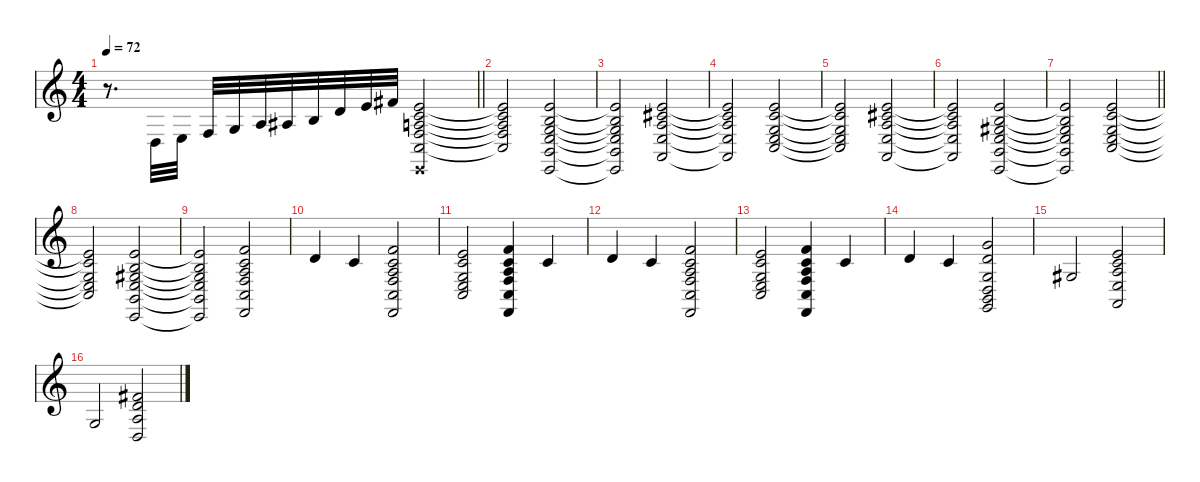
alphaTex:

\defaultSystemsLayout 4
\hideDynamics
\bracketExtendMode nobrackets
\singleTrackTrackNamePolicy hidden
\multiTrackTrackNamePolicy hidden
\otherSystemsTrackNameOrientation horizontal
\track ("Keys" "vln.") {instrument synthstrings1}
\staff {score}
\tuning (E4 B3 G3 D3 A2 E2)
\ts (4 4)
\tempo 72
\clef g2
\barLineRight lightlight
\ks c
r.8{d dy f beam Down} 0.4.32{dy mf beam Up} 2.4.32{beam Up} 3.4.32{dy f beam Up} 0.3.32{beam Up} 2.3.32{beam Up} 3.3{acc #}.32{beam Up} 0.2.32{beam Up} 3.2.32{beam Up} 0.1.32{beam Up} 2.1{acc #}.32{dy ff beam Up} (0.1 1.2 2.3 3.4 3.5 0.6{x}).2{beam Up} |
(0.1{t} 1.2{t} 2.3{t} 3.4{t} 3.5{t}).2{dy f beam Up} (0.1 0.2 0.3 2.4 2.5 0.6).2{beam Up} |
(0.1{t} 0.2{t} 0.3{t} 2.4{t} 2.5{t} 0.6{t}).2{beam Up} (0.1 2.2{acc #} 2.3 2.4 0.5).2{dy mf beam Up} |
(0.1{t} 2.2{t acc #} 2.3{t} 2.4{t} 0.5{t}).2{dy f beam Up} (0.1 1.2 0.3 2.4 3.5).2{beam Up} |
(0.1{t} 1.2{t} 0.3{t} 2.4{t} 3.5{t}).2{beam Up} (0.1 2.2{acc #} 2.3 2.4 0.5).2{dy mp beam Up} |
(0.1{t} 2.2{t acc #} 2.3{t} 2.4{t} 0.5{t}).2{dy f beam Up} (0.1 0.2 1.3{acc #} 2.4 2.5 0.6).2{beam Up} |
\barLineRight lightlight
(0.1{t} 0.2{t} 1.3{t acc #} 2.4{t} 2.5{t} 0.6{t}).2{beam Up} (0.1 1.2 0.3 2.4 3.5).2{beam Up} |
(0.1{t} 1.2{t} 0.3{t} 2.4{t} 3.5{t}).2{beam Up} (0.1 0.2 1.3{acc #} 2.4 2.5 0.6).2{dy mf beam Up} |
(0.1{t} 0.2{t} 1.3{t acc #} 2.4{t} 2.5{t} 0.6{t}).2{dy f beam Up} (1.1 1.2 2.3 3.4 3.5 1.6).2{dy mf beam Up} |
3.2.4{dy f beam Up} 1.2.4{dy mf beam Up} (1.1 1.2 2.3 3.4 3.5 1.6).2{beam Up} |
(0.1 1.2 0.3 2.4 3.5).2{dy f beam Up} (1.1 1.2 2.3 3.4 3.5 1.6).4{dy mf beam Up} 1.2.4{dy f beam Up} |
3.2.4{beam Up} 1.2.4{dy mf beam Up} (1.1 1.2 2.3 3.4 3.5 1.6).2{beam Up} |
(0.1 1.2 0.3 2.4 3.5).2{dy f beam Up} (1.1 1.2 2.3 3.4 3.5 1.6).4{beam Up} 1.2.4{beam Up} |
3.2.4{beam Up} 1.2.4{dy mf beam Up} (3.1 3.2 0.3 0.4 2.5 3.6).2{beam Up} |
1.3{acc #}.2{dy f beam Up} (0.1 1.2 2.3 2.4 0.5).2{dy mf beam Up} |
0.3.2{dy f beam Up} (2.1{acc #} 3.2 2.3 0.4).2{dy mf beam Up}
